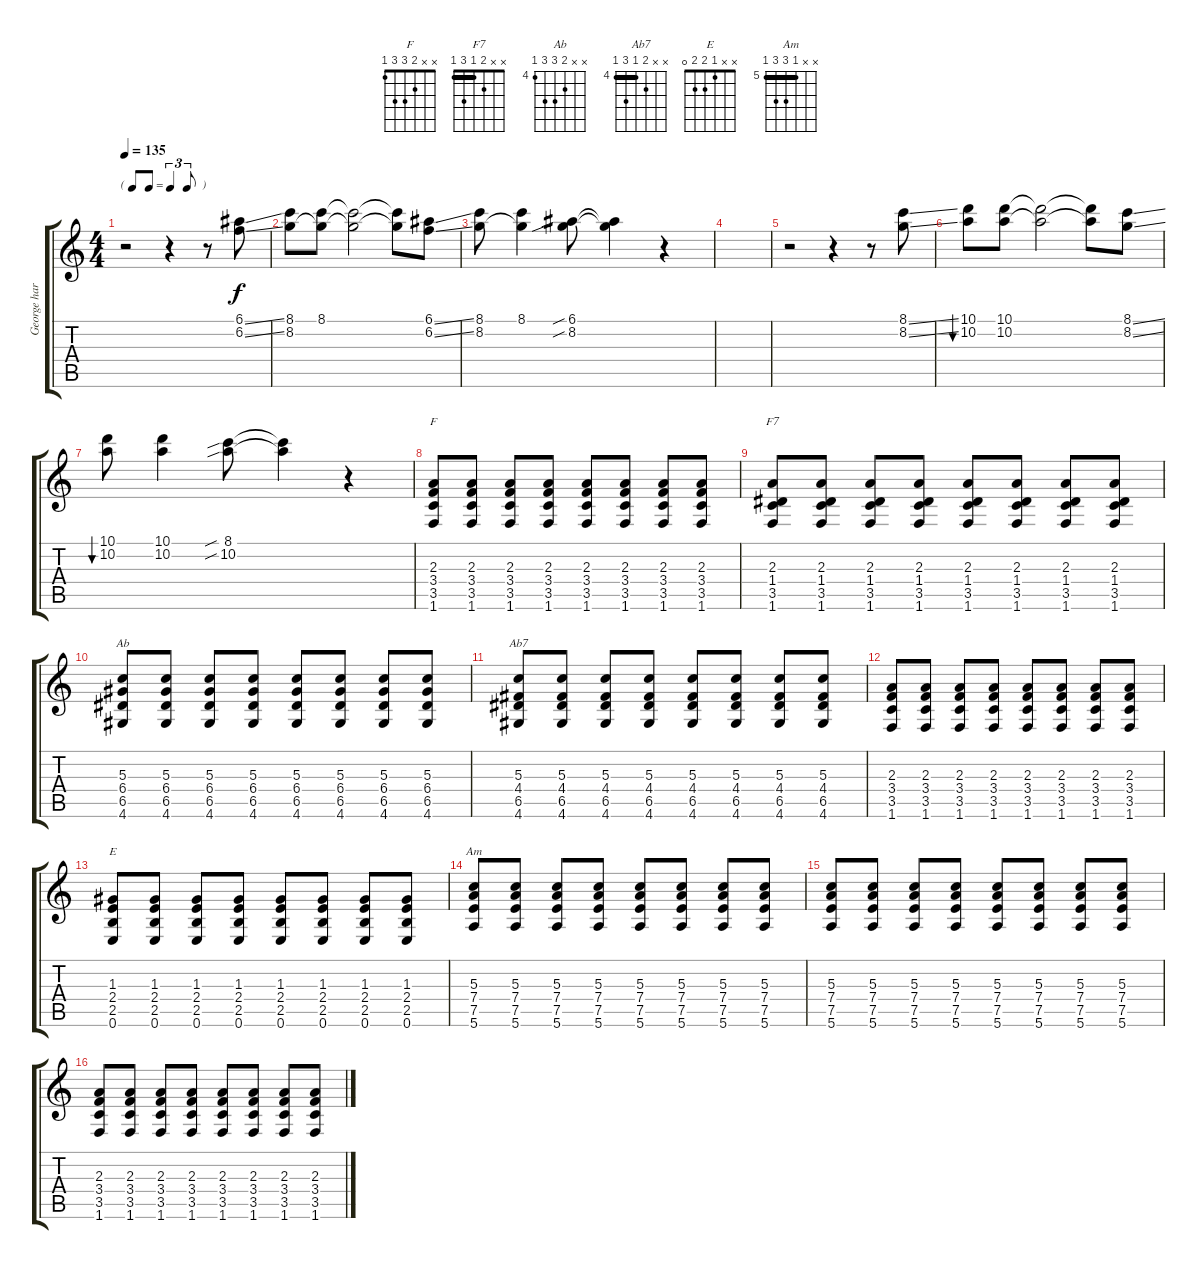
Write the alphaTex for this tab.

\track ("George harrison" "George har") {instrument electricguitarjazz}
\staff {score tabs}
\tuning (E4 B3 G3 D3 A2 E2) {hide}
\chord ("F" x x 2 3 3 1)
\chord ("F7" x x 2 1 3 1) {barre 1}
\chord ("Ab" x x 5 6 6 4) {firstfret 4}
\chord ("Ab7" x x 5 4 6 4) {firstfret 4 barre 4}
\chord ("E" x x 1 2 2 0)
\chord ("Am" x x 5 7 7 5) {firstfret 5 barre 5}
\ts (4 4)
\tf triplet8th
\tempo 135
\clef g2
\ks c
r.2{dy f} r.4 r.8 (6.1{ss} 6.2{ss}).8 |
(8.1 8.2).8 (8.1 8.2{t}).8 (8.1{t} 8.2{t}).2 (8.1{t} 8.2{t}).8 (6.1{ss} 6.2{ss}).8 |
(8.1 8.2).8 (8.1 8.2{t}).4 (6.1{sib} 8.2{sib}).8 (6.1{t} 8.2{t}).4 r.4 |
|
r.2 r.4 r.8 (8.1{ss} 8.2{ss}).8 |
(10.1 10.2).8{bu 60} (10.1 10.2).8 (10.1{t} 10.2{t}).2 (10.1{t} 10.2{t}).8 (8.1{ss} 8.2{ss}).8 |
(10.1 10.2).8{bu 60} (10.1 10.2).4 (8.1{sib} 10.2{sib}).8 (8.1{t} 10.2{t}).4 r.4 |
(2.3 3.4 3.5 1.6).8{ch "F"} (2.3 3.4 3.5 1.6).8 (2.3 3.4 3.5 1.6).8 (2.3 3.4 3.5 1.6).8 (2.3 3.4 3.5 1.6).8 (2.3 3.4 3.5 1.6).8 (2.3 3.4 3.5 1.6).8 (2.3 3.4 3.5 1.6).8 |
(2.3 1.4 3.5 1.6).8{ch "F7"} (2.3 1.4 3.5 1.6).8 (2.3 1.4 3.5 1.6).8 (2.3 1.4 3.5 1.6).8 (2.3 1.4 3.5 1.6).8 (2.3 1.4 3.5 1.6).8 (2.3 1.4 3.5 1.6).8 (2.3 1.4 3.5 1.6).8 |
(5.3 6.4 6.5 4.6).8{ch "Ab"} (5.3 6.4 6.5 4.6).8 (5.3 6.4 6.5 4.6).8 (5.3 6.4 6.5 4.6).8 (5.3 6.4 6.5 4.6).8 (5.3 6.4 6.5 4.6).8 (5.3 6.4 6.5 4.6).8 (5.3 6.4 6.5 4.6).8 |
(5.3 4.4 6.5 4.6).8{ch "Ab7"} (5.3 4.4 6.5 4.6).8 (5.3 4.4 6.5 4.6).8 (5.3 4.4 6.5 4.6).8 (5.3 4.4 6.5 4.6).8 (5.3 4.4 6.5 4.6).8 (5.3 4.4 6.5 4.6).8 (5.3 4.4 6.5 4.6).8 |
(2.3 3.4 3.5 1.6).8 (2.3 3.4 3.5 1.6).8 (2.3 3.4 3.5 1.6).8 (2.3 3.4 3.5 1.6).8 (2.3 3.4 3.5 1.6).8 (2.3 3.4 3.5 1.6).8 (2.3 3.4 3.5 1.6).8 (2.3 3.4 3.5 1.6).8 |
(1.3 2.4 2.5 0.6).8{ch "E"} (1.3 2.4 2.5 0.6).8 (1.3 2.4 2.5 0.6).8 (1.3 2.4 2.5 0.6).8 (1.3 2.4 2.5 0.6).8 (1.3 2.4 2.5 0.6).8 (1.3 2.4 2.5 0.6).8 (1.3 2.4 2.5 0.6).8 |
(5.3 7.4 7.5 5.6).8{ch "Am"} (5.3 7.4 7.5 5.6).8 (5.3 7.4 7.5 5.6).8 (5.3 7.4 7.5 5.6).8 (5.3 7.4 7.5 5.6).8 (5.3 7.4 7.5 5.6).8 (5.3 7.4 7.5 5.6).8 (5.3 7.4 7.5 5.6).8 |
(5.3 7.4 7.5 5.6).8 (5.3 7.4 7.5 5.6).8 (5.3 7.4 7.5 5.6).8 (5.3 7.4 7.5 5.6).8 (5.3 7.4 7.5 5.6).8 (5.3 7.4 7.5 5.6).8 (5.3 7.4 7.5 5.6).8 (5.3 7.4 7.5 5.6).8 |
(2.3 3.4 3.5 1.6).8 (2.3 3.4 3.5 1.6).8 (2.3 3.4 3.5 1.6).8 (2.3 3.4 3.5 1.6).8 (2.3 3.4 3.5 1.6).8 (2.3 3.4 3.5 1.6).8 (2.3 3.4 3.5 1.6).8 (2.3 3.4 3.5 1.6).8
